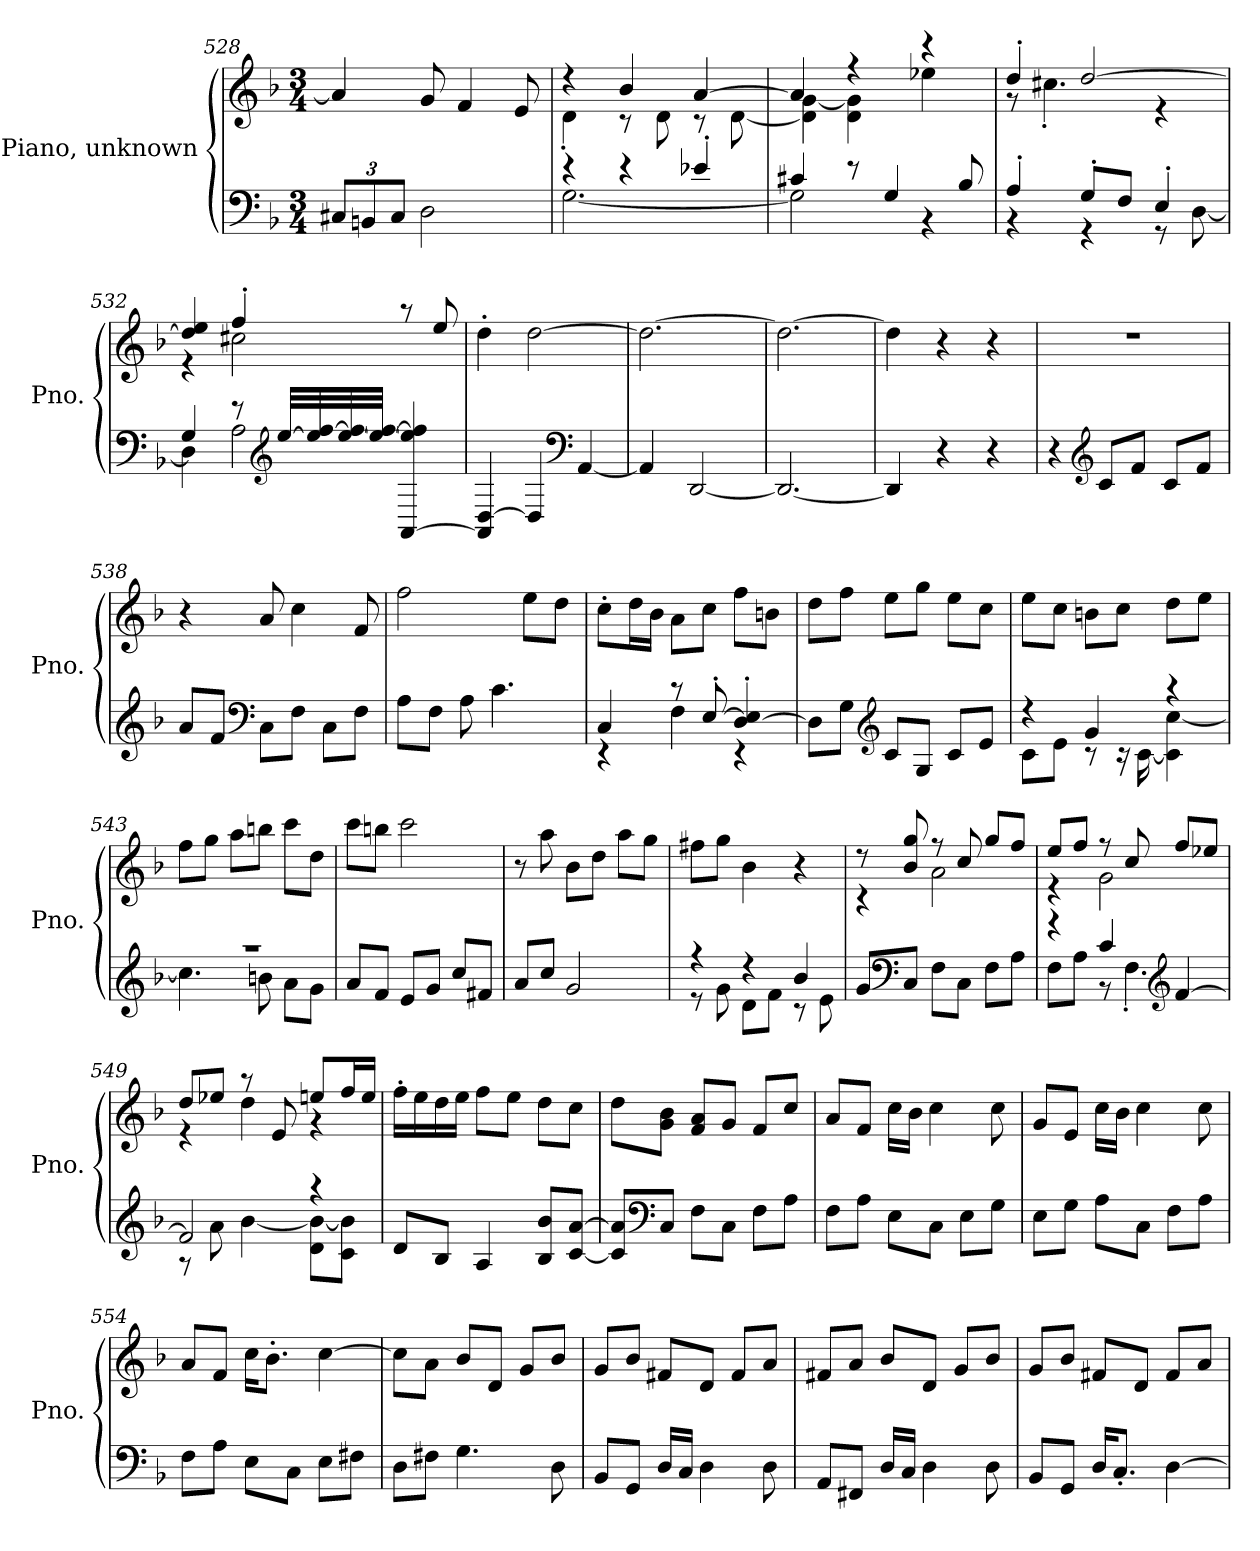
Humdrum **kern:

**kern	**kern
*part1	*part1
*staff2	*staff1
*I"Piano, unknown	*
*I'Pno.	*
*clefF4	*clefG2
*k[b-]	*k[b-]
*M3/4	*M3/4
*Xbrackettup	*
=528	=528
12C#X/L	4a/]
12BBn/	.
12C#/J	.
2D\	8g/
.	4f/
.	8e/
=529	=529
*^	*^
4r	[2.G\	4r	4d'\
4r	.	4b-/	8r
.	.	.	8d\
4e-X'/	.	[4a/	8r
.	.	.	[8d\
=530	=530	=530	=530
4c#X/	2G\]	4a/]	4d\] [4g\
8r	.	4r	4d\ 4g\]
4G/	.	.	.
.	4r	4r	4ee-X\
8B-/	.	.	.
=531	=531	=531	=531
4A'/	4r	4dd'/	8r
.	.	.	4.cc#X'\
8G'/L	4r	[2dd/	.
8F/J	.	.	.
4E'/	8r	.	4r
.	[8D\	.	.
!!LO:LB:g=z	!!
=532	=532	=532	=532
4G/	4D\]	4dd/] 4ee/	4r
8r	2A\	4ff'/	2cc#X\
*clefG2	*	*	*
[32ee/LLL	.	.	.
32ee/] [32ff/	.	.	.
[32ee/ 32ff/]	.	.	.
32ee/_ [32ff/JJJ	.	.	.
[4AA/ 4ee/] 4ff/]	.	8r	.
.	.	8ee/	.
*v	*v	*	*
*	*v	*v
=533	=533
4AA/] [4D/	4dd'\
4D/]	[2dd\
*clefF4	*
[4AA/	.
=534	=534
4AA/]	2.dd\_
[2DD/	.
=535	=535
2.DD/_	2.dd\_
=536	=536
4DD/]	4dd\]
4r	4r
4r	4r
=537	=537
4r	2.r
*clefG2	*
8c/L	.
8f/J	.
8c/L	.
8f/J	.
!!LO:PB:g=z
=538	=538
8a/L	4r
8f/J	.
*clefF4	*
8C\L	8a/
8F\J	4cc\
8C\L	.
8F\J	8f/
=539	=539
8A\L	2ff\
8F\J	.
8A\	.
4.c\	.
.	8ee\L
.	8dd\J
=540	=540
*^	*
4C/	4r	8cc'\L
.	.	16dd\L
.	.	16b-\JJ
8r	4F\	8a\L
[8E'/	.	8cc\J
[4D/' 4E/]'	4r	8ff\L
.	.	8bn\J
*v	*v	*
=541	=541
8D\L]	8dd\L
8G\J	8ff\J
*clefG2	*
8c/L	8ee\L
8G/J	8gg\J
8c/L	8ee\L
8e/J	8cc\J
=542	=542
*^	*
4r	8c\L	8ee\L
.	8e\J	8cc\J
4g/	8r	8bn\L
.	16r	8cc\J
.	[16c\	.
4r	4c\] [4cc\	8dd\L
.	.	8ee\J
!!LO:LB:g=z
=543	=543	=543
2.r	4.cc\]	8ff\L
.	.	8gg\J
.	.	8aa\L
.	8bn\	8bbn\J
.	8a\L	8ccc\L
.	8g\J	8dd\J
*v	*v	*
=544	=544
8a/L	8ccc\L
8f/J	8bbn\J
8e/L	2ccc\
8g/J	.
8cc/L	.
8f#X/J	.
=545	=545
8a/L	8r
8cc/J	8aa\
2g/	8b-\L
.	8dd\J
.	8aa\L
.	8gg\J
=546	=546
*^	*
4r	8r	8ff#X\L
.	8g\	8gg\J
4r	8d\L	4b-\
.	8f\J	.
4b-/	8r	4r
.	8e\	.
*v	*v	*
=547	=547
*	*^
8g/L	8r	4r
*clefF4	*	*
8C/J	8b-/ 8gg/	.
8F\L	8r	2a\
8C\J	8cc/	.
8F\L	8gg/L	.
8A\J	8ff/J	.
!!LO:LB:g=z	!!
=548	=548	=548
*^	*	*
4r	8F\L	8ee/L	4r
.	8A\J	8ff/J	.
4c/	8r	8r	2g\
.	4.F'\	8cc/	.
*clefG2	*	*	*
[4f/	.	8ff/L	.
.	.	8ee-X/J	.
=549	=549	=549	=549
2f/]	8r	8dd/L	4r
.	8a\	8ee-X/J	.
.	[4b-\	8r	4dd\
.	.	8e/	.
4r	8d\ 8b-\_L	8een/L	4r
.	8c\ 8b-\]J	16ff/L	.
.	.	16ee/JJ	.
*v	*v	*	*
*	*v	*v
=550	=550
8d/L	16ff'\LL
.	16ee\
8B-/J	16dd\
.	16ee\JJ
4A/	8ff\L
.	8ee\J
8B-/ 8b-/L	8dd\L
[8c/ [8a/J	8cc\J
=551	=551
8c/] 8a/]L	8dd\L
*clefF4	*
8C/J	8g\ 8b-\J
8F\L	8f/ 8a/L
8C\J	8g/J
8F\L	8f/L
8A\J	8cc/J
=552	=552
8F\L	8a/L
8A\J	8f/J
8E\L	16cc\LL
.	16b-\JJ
8C\J	4cc\
8E\L	.
8G\J	8cc\
!!LO:LB:g=z
=553	=553
8E\L	8g/L
8G\J	8e/J
8A\L	16cc\LL
.	16b-\JJ
8C\J	4cc\
8F\L	.
8A\J	8cc\
=554	=554
8F\L	8a/L
8A\J	8f/J
8E\L	16cc\KL
.	8.b-'\J
8C\J	.
8E\L	[4cc\
8F#X\J	.
=555	=555
8D\L	8cc\L]
8F#X\J	8a\J
4.G\	8b-/L
.	8d/J
.	8g/L
8D\	8b-/J
=556	=556
8BB-/L	8g/L
8GG/J	8b-/J
16D/LL	8f#X/L
16C/JJ	.
4D\	8d/J
.	8f#/L
8D\	8a/J
=557	=557
8AA/L	8f#X/L
8FF#X/J	8a/J
16D/LL	8b-/L
16C/JJ	.
4D\	8d/J
.	8g/L
8D\	8b-/J
!!LO:LB:g=z
=558	=558
8BB-/L	8g/L
8GG/J	8b-/J
16D/KL	8f#X/L
8.C'/J	.
.	8d/J
[4D\	8f#/L
.	8a/J
=	=
*-	*-
